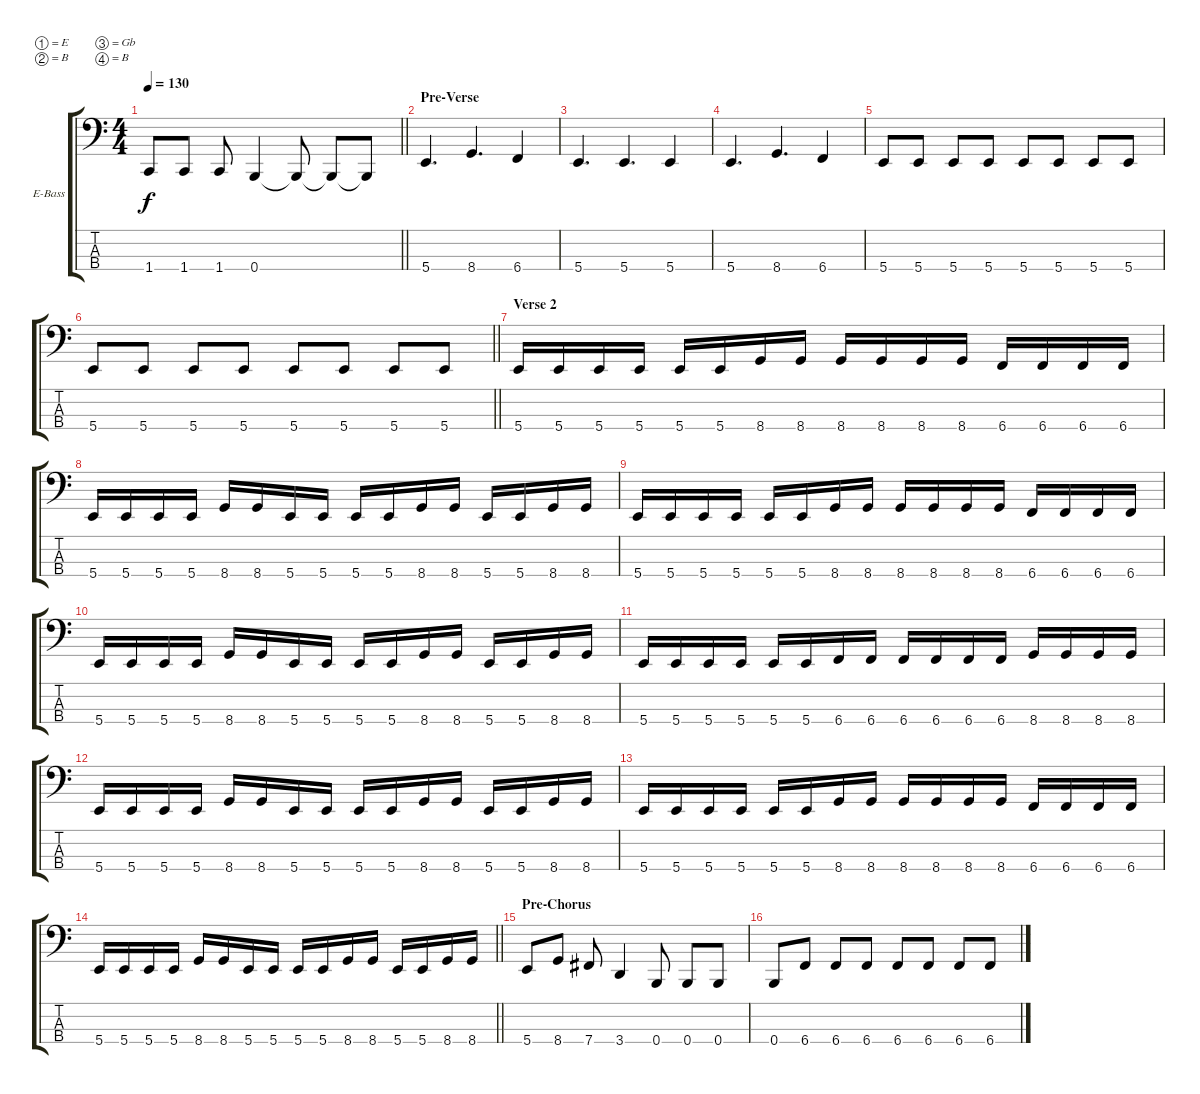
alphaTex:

\bracketExtendMode groupsimilarinstruments
\firstSystemTrackNameOrientation horizontal
\otherSystemsTrackNameOrientation horizontal
\track ("Paul Gray" "E-Bass") {instrument electricbassfinger}
\staff {score tabs}
\tuning (E2 B1 Gb1 B0)
\ts (4 4)
\tempo 130
\clef f4
\barLineRight lightlight
\ks c
1.4.8{dy f} 1.4.8 1.4.8 0.4.4 0.4{t}.8 0.4{t}.8 0.4{t}.8 |
\section ("" "Pre-Verse")
5.4.4{d} 8.4.4{d} 6.4.4 |
5.4.4{d} 5.4.4{d} 5.4.4 |
5.4.4{d} 8.4.4{d} 6.4.4 |
5.4.8 5.4.8 5.4.8 5.4.8 5.4.8 5.4.8 5.4.8 5.4.8 |
\barLineRight lightlight
5.4.8 5.4.8 5.4.8 5.4.8 5.4.8 5.4.8 5.4.8 5.4.8 |
\section ("" "Verse 2")
5.4.16 5.4.16 5.4.16 5.4.16 5.4.16 5.4.16 8.4.16 8.4.16 8.4.16 8.4.16 8.4.16 8.4.16 6.4.16 6.4.16 6.4.16 6.4.16 |
5.4.16 5.4.16 5.4.16 5.4.16 8.4.16 8.4.16 5.4.16 5.4.16 5.4.16 5.4.16 8.4.16 8.4.16 5.4.16 5.4.16 8.4.16 8.4.16 |
5.4.16 5.4.16 5.4.16 5.4.16 5.4.16 5.4.16 8.4.16 8.4.16 8.4.16 8.4.16 8.4.16 8.4.16 6.4.16 6.4.16 6.4.16 6.4.16 |
5.4.16 5.4.16 5.4.16 5.4.16 8.4.16 8.4.16 5.4.16 5.4.16 5.4.16 5.4.16 8.4.16 8.4.16 5.4.16 5.4.16 8.4.16 8.4.16 |
5.4.16 5.4.16 5.4.16 5.4.16 5.4.16 5.4.16 6.4.16 6.4.16 6.4.16 6.4.16 6.4.16 6.4.16 8.4.16 8.4.16 8.4.16 8.4.16 |
5.4.16 5.4.16 5.4.16 5.4.16 8.4.16 8.4.16 5.4.16 5.4.16 5.4.16 5.4.16 8.4.16 8.4.16 5.4.16 5.4.16 8.4.16 8.4.16 |
5.4.16 5.4.16 5.4.16 5.4.16 5.4.16 5.4.16 8.4.16 8.4.16 8.4.16 8.4.16 8.4.16 8.4.16 6.4.16 6.4.16 6.4.16 6.4.16 |
\barLineRight lightlight
5.4.16 5.4.16 5.4.16 5.4.16 8.4.16 8.4.16 5.4.16 5.4.16 5.4.16 5.4.16 8.4.16 8.4.16 5.4.16 5.4.16 8.4.16 8.4.16 |
\section ("" "Pre-Chorus")
5.4.8 8.4.8 7.4.8 3.4.4 0.4.8 0.4.8 0.4.8 |
0.4.8 6.4.8 6.4.8 6.4.8 6.4.8 6.4.8 6.4.8 6.4.8
